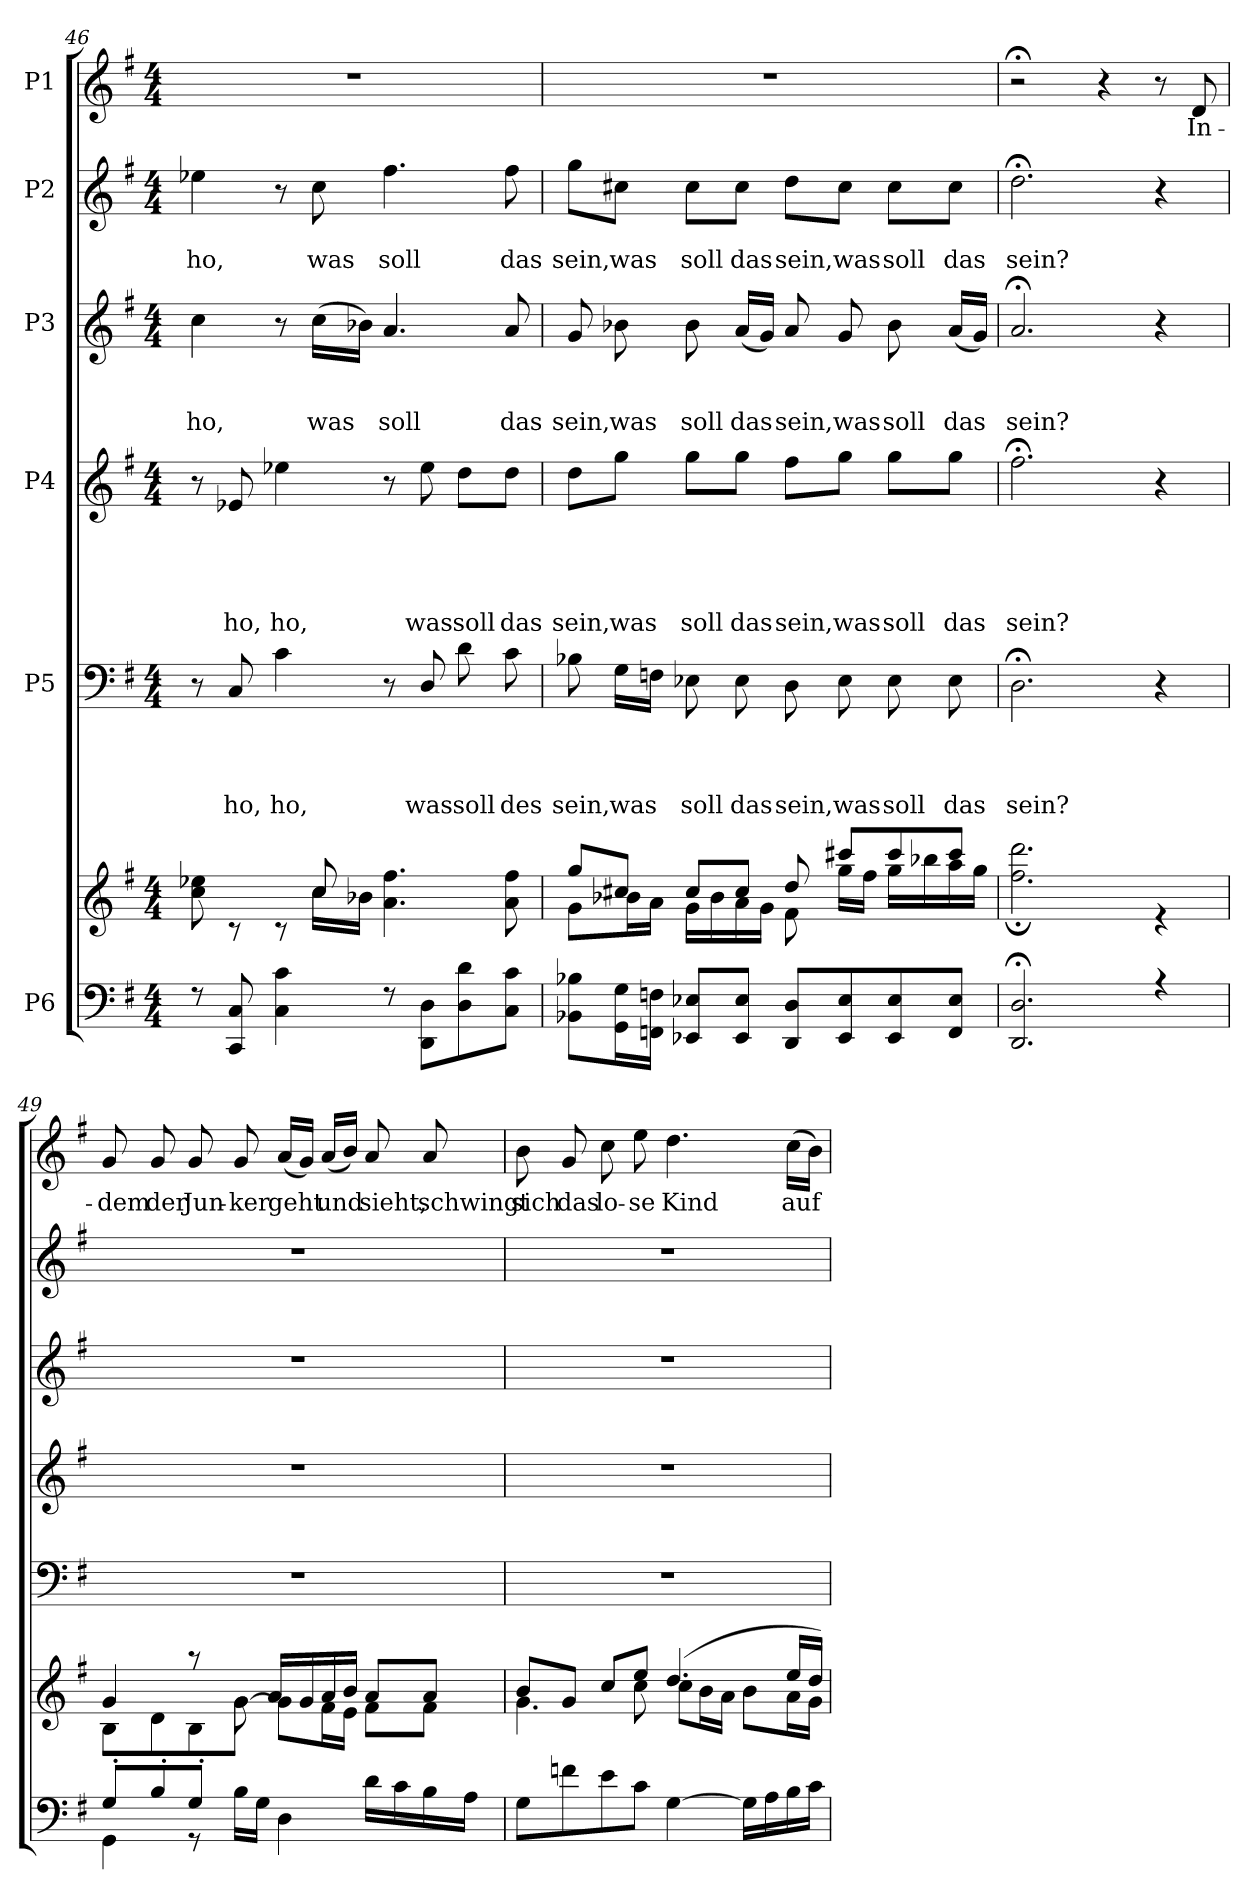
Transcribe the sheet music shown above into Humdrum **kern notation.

**kern	**kern	**kern	**text	**text	**text	**text	**kern	**text	**text	**text	**text	**text	**kern	**text	**text	**text	**kern	**text	**text	**kern	**text
*part6	*part6	*part5	*part5	*part5	*part5	*part5	*part4	*part4	*part4	*part4	*part4	*part4	*part3	*part3	*part3	*part3	*part2	*part2	*part2	*part1	*part1
*staff7	*staff6	*staff5	*staff5	*staff5	*staff5	*staff5	*staff4	*staff4	*staff4	*staff4	*staff4	*staff4	*staff3	*staff3	*staff3	*staff3	*staff2	*staff2	*staff2	*staff1	*staff1
*I"P6	*	*I"P5	*	*	*	*	*I"P4	*	*	*	*	*	*I"P3	*	*	*	*I"P2	*	*	*I"P1	*
!!LO:LB:g=z
*clefF4	*clefG2	*clefF4	*	*	*	*	*clefG2	*	*	*	*	*	*clefG2	*	*	*	*clefG2	*	*	*clefG2	*
*	*	*	*	*	*	*	*ITrd7c12	*	*	*	*	*	*	*	*	*	*	*	*	*	*
*k[f#]	*k[f#]	*k[f#]	*	*	*	*	*k[f#]	*	*	*	*	*	*k[f#]	*	*	*	*k[f#]	*	*	*k[f#]	*
*G:	*G:	*G:	*	*	*	*	*G:	*	*	*	*	*	*G:	*	*	*	*G:	*	*	*G:	*
*M4/4	*M4/4	*M4/4	*	*	*	*	*M4/4	*	*	*	*	*	*M4/4	*	*	*	*M4/4	*	*	*M4/4	*
=46	=46	=46	=46	=46	=46	=46	=46	=46	=46	=46	=46	=46	=46	=46	=46	=46	=46	=46	=46	=46	=46
*^	*^	*	*	*	*	*	*	*	*	*	*	*	*	*	*	*	*	*	*	*	*
!	!	!	!	!	!	!	!	!	!	!	!	!	!	!	!	!	!	!LO:LY:b	!	!	!LO:LY:b	!	!
8r	1ryy	4.ryy	8cc\ 8ee-X\	8r	.	.	.	.	8r	.	.	.	.	.	4cc\	.	.	ho,	4ee-X\	.	ho,	1r	.
!	!	!	!	!	!	!	!	!LO:LY:b	!	!	!	!	!	!LO:LY:b	!	!	!	!	!	!	!	!	!
8CC/ 8C/	.	.	8rc	8C/	.	.	.	ho,	8E-X/	.	.	.	.	ho,	.	.	.	.	.	.	.	.	.
!	!	!	!	!	!	!	!	!LO:LY:b	!	!	!	!	!	!LO:LY:b	!	!	!	!	!	!	!	!	!
4C\ 4c\	.	.	8rc	4c\	.	.	.	ho,	4e-X\	.	.	.	.	ho,	8r	.	.	.	8r	.	.	.	.
!	!	!	!	!	!	!	!	!	!	!	!	!	!	!	!	!	!	!LO:LY:b	!	!	!LO:LY:b	!	!
.	.	8cc/	16cc\LL	.	.	.	.	.	.	.	.	.	.	.	(>16cc\LL	.	.	was	8cc\	.	was	.	.
.	.	.	16b-X\JJ	.	.	.	.	.	.	.	.	.	.	.	16b-X\JJ)	.	.	.	.	.	.	.	.
!	!	!	!	!	!	!	!	!	!	!	!	!	!	!	!	!	!	!LO:LY:b	!	!	!LO:LY:b	!	!
8r	.	2ryy	4.a\ 4.ff#\	8r	.	.	.	.	8r	.	.	.	.	.	4.a/	.	.	soll	4.ff#\	.	soll	.	.
!	!	!	!	!	!	!	!	!LO:LY:b	!	!	!	!	!	!LO:LY:b	!	!	!	!	!	!	!	!	!
8DD\ 8D\L	.	.	.	8D/	.	.	.	was	8e-\	.	.	.	.	was	.	.	.	.	.	.	.	.	.
!	!	!	!	!	!	!	!	!LO:LY:b	!	!	!	!	!	!LO:LY:b	!	!	!	!	!	!	!	!	!
8D\ 8d\	.	.	.	8d\	.	.	.	soll	8d\L	.	.	.	.	soll	.	.	.	.	.	.	.	.	.
!	!	!	!	!	!	!	!	!LO:LY:b	!	!	!	!	!	!LO:LY:b	!	!	!	!LO:LY:b	!	!	!LO:LY:b	!	!
8C\ 8c\J	.	.	8a\ 8ff#\	8c\	.	.	.	des	8d\J	.	.	.	.	das	8a/	.	.	das	8ff#\	.	das	.	.
=47	=47	=47	=47	=47	=47	=47	=47	=47	=47	=47	=47	=47	=47	=47	=47	=47	=47	=47	=47	=47	=47	=47	=47
!	!	!	!	!	!	!	!	!LO:LY:b	!	!	!	!	!	!LO:LY:b	!	!	!	!LO:LY:b	!	!	!LO:LY:b	!	!
8BB-X\ 8B-X\L	1ryy	8gg/L	8g\L	8B-X\	.	.	.	sein,	8d\L	.	.	.	.	sein,	8g/	.	.	sein,	8gg\L	.	sein,	1r	.
!	!	!	!	!	!	!	!	!LO:LY:b	!	!	!	!	!	!LO:LY:b	!	!	!	!LO:LY:b	!	!	!LO:LY:b	!	!
16GG\ 16G\L	.	8cc#X/J	16b-X\L	16G\LL	.	.	.	was	8g\J	.	.	.	.	was	8b-X\	.	.	was	8cc#X\J	.	was	.	.
16FFn\ 16Fn\JJ	.	.	16a\JJ	16Fn\JJ	.	.	.	.	.	.	.	.	.	.	.	.	.	.	.	.	.	.	.
!	!	!	!	!	!	!	!	!LO:LY:b	!	!	!	!	!	!LO:LY:b	!	!	!	!LO:LY:b	!	!	!LO:LY:b	!	!
8EE-X/ 8E-X/L	.	8cc#/L	16g\LL	8E-X\	.	.	.	soll	8g\L	.	.	.	.	soll	8b-\	.	.	soll	8cc#\L	.	soll	.	.
.	.	.	16b-\	.	.	.	.	.	.	.	.	.	.	.	.	.	.	.	.	.	.	.	.
!	!	!	!	!	!	!	!	!LO:LY:b	!	!	!	!	!	!LO:LY:b	!	!	!	!LO:LY:b	!	!	!LO:LY:b	!	!
8EE-/ 8E-/J	.	8cc#/J	16a\	8E-\	.	.	.	das	8g\J	.	.	.	.	das	(<16a/LL	.	.	das	8cc#\J	.	das	.	.
.	.	.	16g\JJ	.	.	.	.	.	.	.	.	.	.	.	16g/JJ)	.	.	.	.	.	.	.	.
!	!	!	!	!	!	!	!	!LO:LY:b	!	!	!	!	!	!LO:LY:b	!	!	!	!LO:LY:b	!	!	!LO:LY:b	!	!
8DD/ 8D/L	.	8dd/	8f#\	8D\	.	.	.	sein,	8f#\L	.	.	.	.	sein,	8a/	.	.	sein,	8dd\L	.	sein,	.	.
!	!	!	!	!	!	!	!	!LO:LY:b	!	!	!	!	!	!LO:LY:b	!	!	!	!LO:LY:b	!	!	!LO:LY:b	!	!
8EE-/ 8E-/	.	8ccc#X/L	16gg\LL	8E-\	.	.	.	was	8g\J	.	.	.	.	was	8g/	.	.	was	8cc#\J	.	was	.	.
.	.	.	16ff#\JJ	.	.	.	.	.	.	.	.	.	.	.	.	.	.	.	.	.	.	.	.
!	!	!	!	!	!	!	!	!LO:LY:b	!	!	!	!	!	!LO:LY:b	!	!	!	!LO:LY:b	!	!	!LO:LY:b	!	!
8EE-/ 8E-/	.	8ccc#/	16gg\LL	8E-\	.	.	.	soll	8g\L	.	.	.	.	soll	8b-\	.	.	soll	8cc#\L	.	soll	.	.
.	.	.	16bb-X\	.	.	.	.	.	.	.	.	.	.	.	.	.	.	.	.	.	.	.	.
!	!	!	!	!	!	!	!	!LO:LY:b	!	!	!	!	!	!LO:LY:b	!	!	!	!LO:LY:b	!	!	!LO:LY:b	!	!
8FF/ 8E-/J	.	8ccc#/J	16aa\	8E-\	.	.	.	das	8g\J	.	.	.	.	das	(<16a/LL	.	.	das	8cc#\J	.	das	.	.
.	.	.	16gg\JJ	.	.	.	.	.	.	.	.	.	.	.	16g/JJ)	.	.	.	.	.	.	.	.
=48	=48	=48	=48	=48	=48	=48	=48	=48	=48	=48	=48	=48	=48	=48	=48	=48	=48	=48	=48	=48	=48	=48	=48
!	!	!	!	!	!	!	!	!LO:LY:b	!	!	!	!	!	!LO:LY:b	!	!	!	!LO:LY:b	!	!	!LO:LY:b	!	!
2.DD/;< 2.D/;<	1ryy	1ryy	2.ff#\;< 2.ddd\;<	2.D;<\	.	.	.	sein?	2.f#;<\	.	.	.	.	sein?	2.a;</	.	.	sein?	2.dd;<\	.	sein?	2r;<	.
.	.	.	.	.	.	.	.	.	.	.	.	.	.	.	.	.	.	.	.	.	.	4r	.
4r	.	.	4r	4r	.	.	.	.	4r	.	.	.	.	.	4r	.	.	.	4r	.	.	8r	.
!	!	!	!	!	!	!	!	!	!	!	!	!	!	!	!	!	!	!	!	!	!	!	!LO:LY:b
.	.	.	.	.	.	.	.	.	.	.	.	.	.	.	.	.	.	.	.	.	.	8d/	In-
!!LO:PB:g=z
=49	=49	=49	=49	=49	=49	=49	=49	=49	=49	=49	=49	=49	=49	=49	=49	=49	=49	=49	=49	=49	=49	=49	=49
!	!	!	!	!	!	!	!	!	!	!	!	!	!	!	!	!	!	!	!	!	!	!	!LO:LY:b
8G'</L	4GG\	4g/	8B\L	1r	.	.	.	.	1r	.	.	.	.	.	1r	.	.	.	1r	.	.	8g/	-dem
!	!	!	!	!	!	!	!	!	!	!	!	!	!	!	!	!	!	!	!	!	!	!	!LO:LY:b
8B'</	.	.	8d\	.	.	.	.	.	.	.	.	.	.	.	.	.	.	.	.	.	.	8g/	der
!	!	!	!	!	!	!	!	!	!	!	!	!	!	!	!	!	!	!	!	!	!	!	!LO:LY:b
8G'</J	8rGG	8raa	8B\	.	.	.	.	.	.	.	.	.	.	.	.	.	.	.	.	.	.	8g/	Jun-
!	!	!	!	!	!	!	!	!	!	!	!	!	!	!	!	!	!	!	!	!	!	!	!LO:LY:b
16B\LL	2ryy	[<8g\	8g\J	.	.	.	.	.	.	.	.	.	.	.	.	.	.	.	.	.	.	8g/	-ker
16G\JJ	.	.	.	.	.	.	.	.	.	.	.	.	.	.	.	.	.	.	.	.	.	.	.
!	!	!	!	!	!	!	!	!	!	!	!	!	!	!	!	!	!	!	!	!	!	!	!LO:LY:b
4D\	.	8g\L]	16a/LL	.	.	.	.	.	.	.	.	.	.	.	.	.	.	.	.	.	.	(<16a/LL	geht
.	.	.	16g/	.	.	.	.	.	.	.	.	.	.	.	.	.	.	.	.	.	.	16g/JJ)	.
!	!	!	!	!	!	!	!	!	!	!	!	!	!	!	!	!	!	!	!	!	!	!	!LO:LY:b
.	.	16f#\L	16a/	.	.	.	.	.	.	.	.	.	.	.	.	.	.	.	.	.	.	(<16a/LL	und
.	.	16e\JJ	16b/JJ	.	.	.	.	.	.	.	.	.	.	.	.	.	.	.	.	.	.	16b/JJ)	.
!	!	!	!	!	!	!	!	!	!	!	!	!	!	!	!	!	!	!	!	!	!	!	!LO:LY:b
16d\LL	.	8f#\L	8a'>/L	.	.	.	.	.	.	.	.	.	.	.	.	.	.	.	.	.	.	8a/	sieht,
16c\	.	.	.	.	.	.	.	.	.	.	.	.	.	.	.	.	.	.	.	.	.	.	.
!	!	!	!	!	!	!	!	!	!	!	!	!	!	!	!	!	!	!	!	!	!	!	!LO:LY:b
16B\	8ryy	8f#\J	8a'>/J	.	.	.	.	.	.	.	.	.	.	.	.	.	.	.	.	.	.	8a/	schwingt
16A\JJ	.	.	.	.	.	.	.	.	.	.	.	.	.	.	.	.	.	.	.	.	.	.	.
=50	=50	=50	=50	=50	=50	=50	=50	=50	=50	=50	=50	=50	=50	=50	=50	=50	=50	=50	=50	=50	=50	=50	=50
!	!	!	!	!	!	!	!	!	!	!	!	!	!	!	!	!	!	!	!	!	!	!	!LO:LY:b
8G\L	1ryy	4.g\	8b/L	1r	.	.	.	.	1r	.	.	.	.	.	1r	.	.	.	1r	.	.	8b\	sich
!	!	!	!	!	!	!	!	!	!	!	!	!	!	!	!	!	!	!	!	!	!	!	!LO:LY:b
8fn\	.	.	8g/J	.	.	.	.	.	.	.	.	.	.	.	.	.	.	.	.	.	.	8g/	das
!	!	!	!	!	!	!	!	!	!	!	!	!	!	!	!	!	!	!	!	!	!	!	!LO:LY:b
8e\	.	.	8cc/L	.	.	.	.	.	.	.	.	.	.	.	.	.	.	.	.	.	.	8cc\	lo-
!	!	!	!	!	!	!	!	!	!	!	!	!	!	!	!	!	!	!	!	!	!	!	!LO:LY:b
8c\J	.	8cc\	8ee/J	.	.	.	.	.	.	.	.	.	.	.	.	.	.	.	.	.	.	8ee\	-se
!	!	!	!	!	!	!	!	!	!	!	!	!	!	!	!	!	!	!	!	!	!	!	!LO:LY:b
[>4G\	.	(>4.dd/	8cc\L	.	.	.	.	.	.	.	.	.	.	.	.	.	.	.	.	.	.	4.dd\	Kind
.	.	.	16b\L	.	.	.	.	.	.	.	.	.	.	.	.	.	.	.	.	.	.	.	.
.	.	.	16a\JJ	.	.	.	.	.	.	.	.	.	.	.	.	.	.	.	.	.	.	.	.
16G\LL]	.	.	8b\L	.	.	.	.	.	.	.	.	.	.	.	.	.	.	.	.	.	.	.	.
16A\	.	.	.	.	.	.	.	.	.	.	.	.	.	.	.	.	.	.	.	.	.	.	.
!	!	!	!	!	!	!	!	!	!	!	!	!	!	!	!	!	!	!	!	!	!	!	!LO:LY:b
16B\	.	16ee/LL	16a\L	.	.	.	.	.	.	.	.	.	.	.	.	.	.	.	.	.	.	(>16cc\LL	auf
16c\JJ	.	16dd/JJ)	16g\JJ	.	.	.	.	.	.	.	.	.	.	.	.	.	.	.	.	.	.	16b\JJ)	.
*v	*v	*	*	*	*	*	*	*	*	*	*	*	*	*	*	*	*	*	*	*	*	*	*
*	*v	*v	*	*	*	*	*	*	*	*	*	*	*	*	*	*	*	*	*	*	*	*
=	=	=	=	=	=	=	=	=	=	=	=	=	=	=	=	=	=	=	=	=	=
*-	*-	*-	*-	*-	*-	*-	*-	*-	*-	*-	*-	*-	*-	*-	*-	*-	*-	*-	*-	*-	*-
